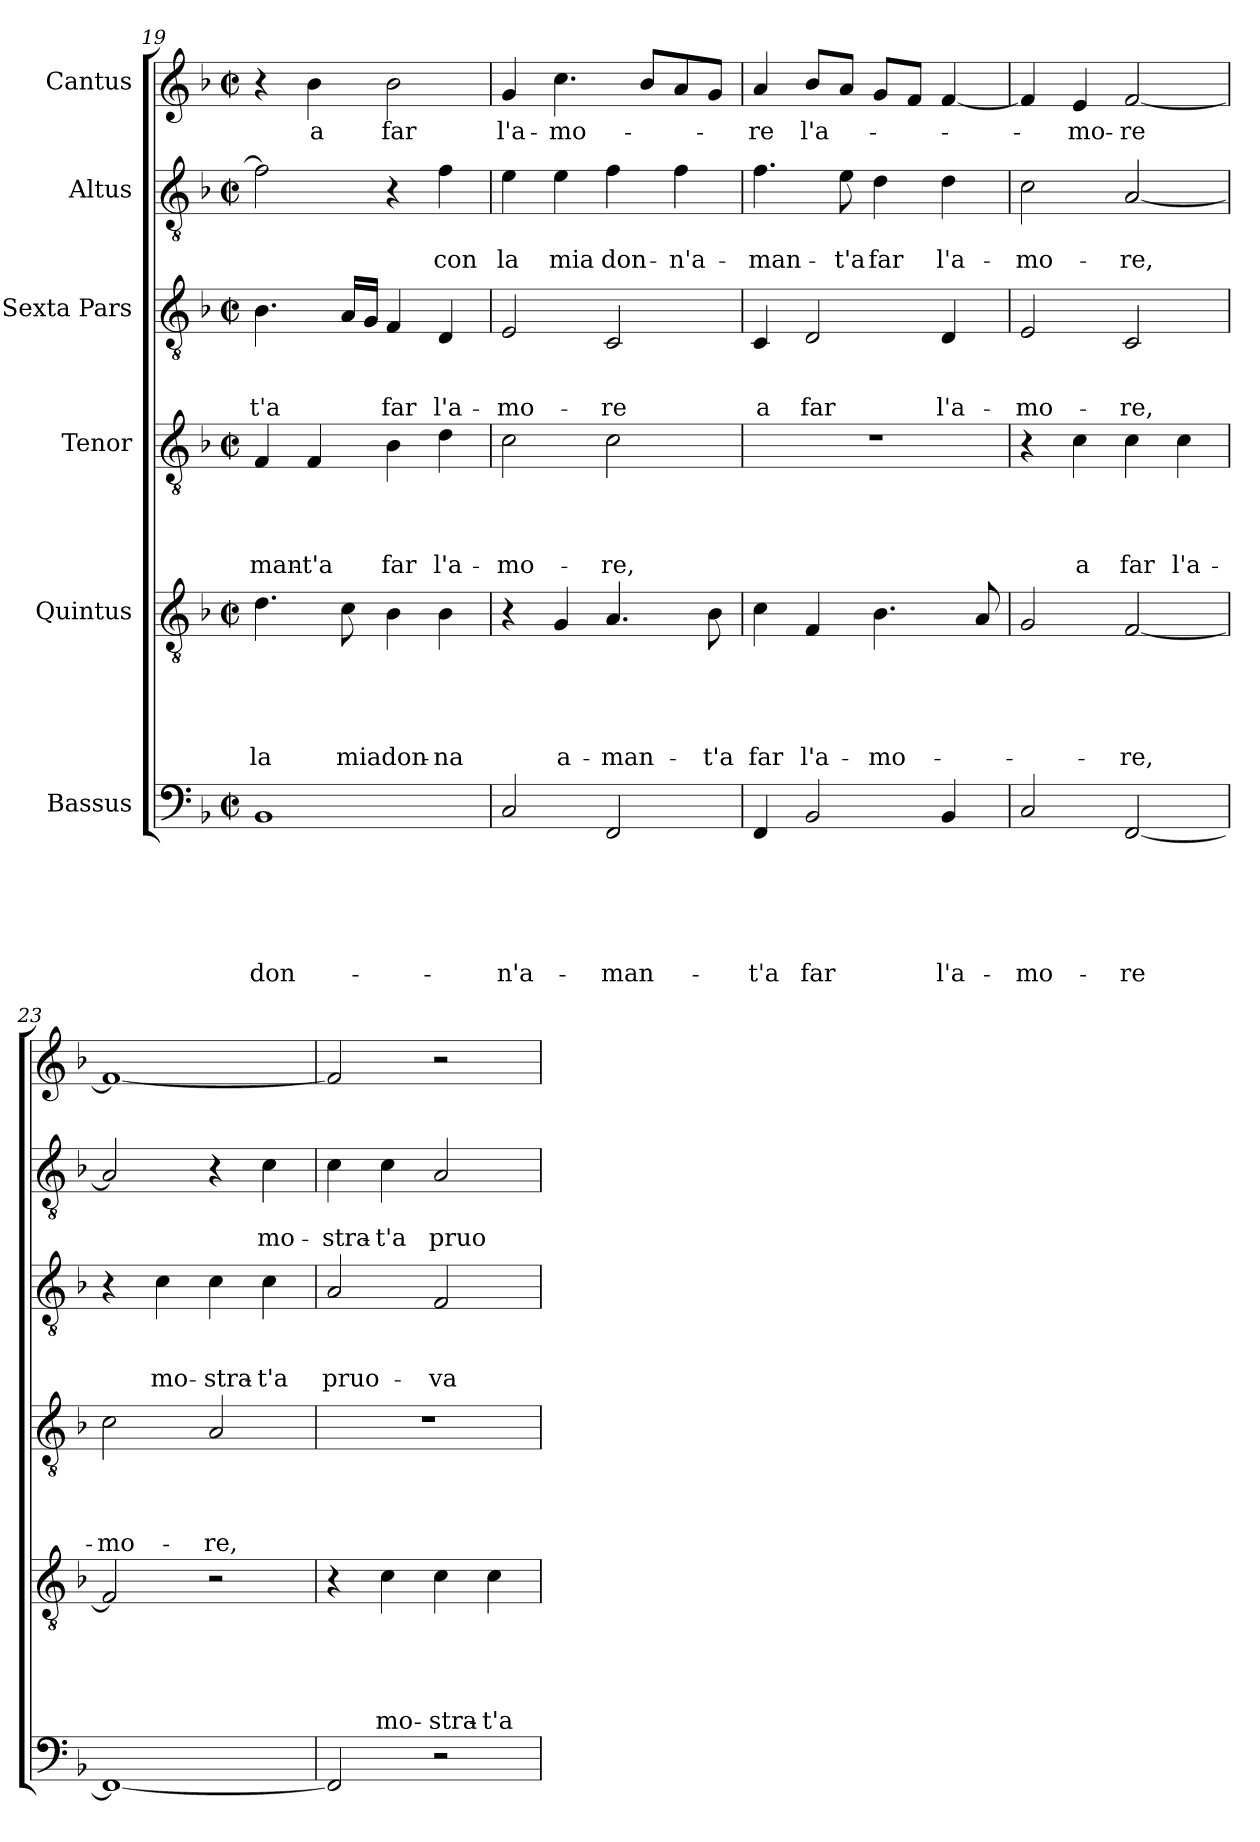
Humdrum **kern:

**kern	**text	**text	**text	**text	**text	**text	**kern	**text	**text	**text	**text	**text	**kern	**text	**text	**text	**text	**kern	**text	**text	**text	**kern	**text	**text	**kern	**text
*part6	*part6	*part6	*part6	*part6	*part6	*part6	*part5	*part5	*part5	*part5	*part5	*part5	*part4	*part4	*part4	*part4	*part4	*part3	*part3	*part3	*part3	*part2	*part2	*part2	*part1	*part1
*staff6	*staff6	*staff6	*staff6	*staff6	*staff6	*staff6	*staff5	*staff5	*staff5	*staff5	*staff5	*staff5	*staff4	*staff4	*staff4	*staff4	*staff4	*staff3	*staff3	*staff3	*staff3	*staff2	*staff2	*staff2	*staff1	*staff1
*I"Bassus	*	*	*	*	*	*	*I"Quintus	*	*	*	*	*	*I"Tenor	*	*	*	*	*I"Sexta Pars	*	*	*	*I"Altus	*	*	*I"Cantus	*
*clefF4	*	*	*	*	*	*	*clefGv2	*	*	*	*	*	*clefGv2	*	*	*	*	*clefGv2	*	*	*	*clefGv2	*	*	*clefG2	*
*k[b-]	*	*	*	*	*	*	*k[b-]	*	*	*	*	*	*k[b-]	*	*	*	*	*k[b-]	*	*	*	*k[b-]	*	*	*k[b-]	*
*F:	*	*	*	*	*	*	*F:	*	*	*	*	*	*F:	*	*	*	*	*F:	*	*	*	*F:	*	*	*F:	*
*M2/2	*	*	*	*	*	*	*M2/2	*	*	*	*	*	*M2/2	*	*	*	*	*M2/2	*	*	*	*M2/2	*	*	*M2/2	*
*met(c|)	*	*	*	*	*	*	*met(c|)	*	*	*	*	*	*met(c|)	*	*	*	*	*met(c|)	*	*	*	*met(c|)	*	*	*met(c|)	*
=19	=19	=19	=19	=19	=19	=19	=19	=19	=19	=19	=19	=19	=19	=19	=19	=19	=19	=19	=19	=19	=19	=19	=19	=19	=19	=19
1BB-	.	.	.	.	.	don-	4.d\	.	.	.	.	la	4F/	.	.	.	-man-	4.B-\	.	.	-t'a	2f\]	.	.	4r	.
.	.	.	.	.	.	.	.	.	.	.	.	.	4F/	.	.	.	-t'a	.	.	.	.	.	.	.	4b-\	a
.	.	.	.	.	.	.	8c\	.	.	.	.	mia	.	.	.	.	.	16A/LL	.	.	.	.	.	.	.	.
.	.	.	.	.	.	.	.	.	.	.	.	.	.	.	.	.	.	16G/JJ	.	.	.	.	.	.	.	.
.	.	.	.	.	.	.	4B-\	.	.	.	.	don-	4B-\	.	.	.	far	4F/	.	.	far	4r	.	.	2b-\	far
.	.	.	.	.	.	.	4B-\	.	.	.	.	-na	4d\	.	.	.	l'a-	4D/	.	.	l'a-	4f\	.	con	.	.
=20	=20	=20	=20	=20	=20	=20	=20	=20	=20	=20	=20	=20	=20	=20	=20	=20	=20	=20	=20	=20	=20	=20	=20	=20	=20	=20
2C/	.	.	.	.	.	-n'a-	4r	.	.	.	.	.	2c\	.	.	.	-mo-	2E/	.	.	-mo-	4e\	.	la	4g/	l'a-
.	.	.	.	.	.	.	4G/	.	.	.	.	a-	.	.	.	.	.	.	.	.	.	4e\	.	mia	4.cc\	-mo-
2FF/	.	.	.	.	.	-man-	4.A/	.	.	.	.	-man-	2c\	.	.	.	-re,	2C/	.	.	-re	4f\	.	don-	.	.
.	.	.	.	.	.	.	.	.	.	.	.	.	.	.	.	.	.	.	.	.	.	.	.	.	8b-/L	.
.	.	.	.	.	.	.	.	.	.	.	.	.	.	.	.	.	.	.	.	.	.	4f\	.	-n'a-	8a/	.
.	.	.	.	.	.	.	8B-\	.	.	.	.	-t'a	.	.	.	.	.	.	.	.	.	.	.	.	8g/J	.
=21	=21	=21	=21	=21	=21	=21	=21	=21	=21	=21	=21	=21	=21	=21	=21	=21	=21	=21	=21	=21	=21	=21	=21	=21	=21	=21
4FF/	.	.	.	.	.	-t'a	4c\	.	.	.	.	far	1r	.	.	.	.	4C/	.	.	a	4.f\	.	-man-	4a/	-re
2BB-/	.	.	.	.	.	far	4F/	.	.	.	.	l'a-	.	.	.	.	.	2D/	.	.	far	.	.	.	8b-/L	l'a-
.	.	.	.	.	.	.	.	.	.	.	.	.	.	.	.	.	.	.	.	.	.	8e\	.	-t'a	8a/J	.
.	.	.	.	.	.	.	4.B-\	.	.	.	.	-mo-	.	.	.	.	.	.	.	.	.	4d\	.	far	8g/L	.
.	.	.	.	.	.	.	.	.	.	.	.	.	.	.	.	.	.	.	.	.	.	.	.	.	8f/J	.
4BB-/	.	.	.	.	.	l'a-	.	.	.	.	.	.	.	.	.	.	.	4D/	.	.	l'a-	4d\	.	l'a-	[4f/	.
.	.	.	.	.	.	.	8A/	.	.	.	.	.	.	.	.	.	.	.	.	.	.	.	.	.	.	.
=22	=22	=22	=22	=22	=22	=22	=22	=22	=22	=22	=22	=22	=22	=22	=22	=22	=22	=22	=22	=22	=22	=22	=22	=22	=22	=22
2C/	.	.	.	.	.	-mo-	2G/	.	.	.	.	.	4r	.	.	.	.	2E/	.	.	-mo-	2c\	.	-mo-	4f/]	.
.	.	.	.	.	.	.	.	.	.	.	.	.	4c\	.	.	.	a	.	.	.	.	.	.	.	4e/	-mo-
[2FF/	.	.	.	.	.	-re	[2F/	.	.	.	.	-re,	4c\	.	.	.	far	2C/	.	.	-re,	[2A/	.	-re,	[2f/	-re
.	.	.	.	.	.	.	.	.	.	.	.	.	4c\	.	.	.	l'a-	.	.	.	.	.	.	.	.	.
!!LO:PB:g=z
=23	=23	=23	=23	=23	=23	=23	=23	=23	=23	=23	=23	=23	=23	=23	=23	=23	=23	=23	=23	=23	=23	=23	=23	=23	=23	=23
1FF_	.	.	.	.	.	.	2F/]	.	.	.	.	.	2c\	.	.	.	-mo-	4r	.	.	.	2A/]	.	.	1f_	.
.	.	.	.	.	.	.	.	.	.	.	.	.	.	.	.	.	.	4c\	.	.	mo-	.	.	.	.	.
.	.	.	.	.	.	.	2r	.	.	.	.	.	2A/	.	.	.	-re,	4c\	.	.	-stra-	4r	.	.	.	.
.	.	.	.	.	.	.	.	.	.	.	.	.	.	.	.	.	.	4c\	.	.	-t'a	4c\	.	mo-	.	.
=24	=24	=24	=24	=24	=24	=24	=24	=24	=24	=24	=24	=24	=24	=24	=24	=24	=24	=24	=24	=24	=24	=24	=24	=24	=24	=24
2FF/]	.	.	.	.	.	.	4r	.	.	.	.	.	1r	.	.	.	.	2A/	.	.	pruo-	4c\	.	-stra-	2f/]	.
.	.	.	.	.	.	.	4c\	.	.	.	.	mo-	.	.	.	.	.	.	.	.	.	4c\	.	-t'a	.	.
2r	.	.	.	.	.	.	4c\	.	.	.	.	-stra-	.	.	.	.	.	2F/	.	.	-va	2A/	.	pruo-	2r	.
.	.	.	.	.	.	.	4c\	.	.	.	.	-t'a	.	.	.	.	.	.	.	.	.	.	.	.	.	.
=	=	=	=	=	=	=	=	=	=	=	=	=	=	=	=	=	=	=	=	=	=	=	=	=	=	=
*-	*-	*-	*-	*-	*-	*-	*-	*-	*-	*-	*-	*-	*-	*-	*-	*-	*-	*-	*-	*-	*-	*-	*-	*-	*-	*-
